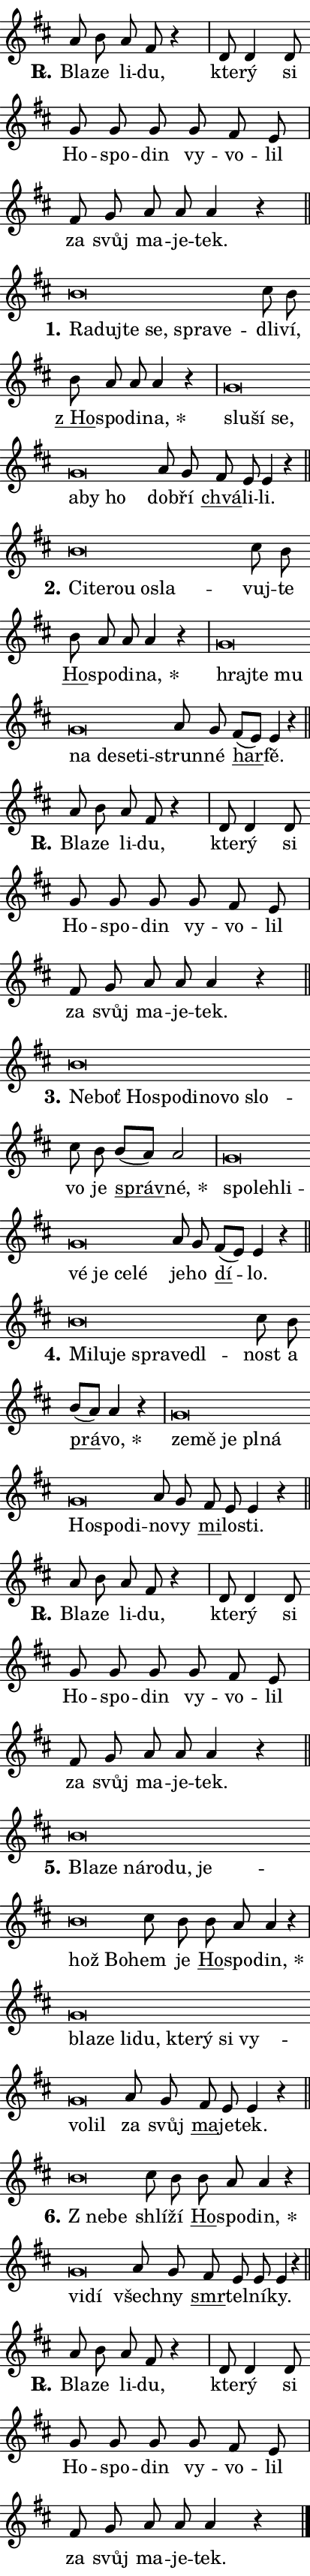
\version "2.22.1"
\header { tagline = "" }
\paper {
  indent = 0\cm
  top-margin = 0\cm
  right-margin = 0\cm
  bottom-margin = 0\cm
  left-margin = 0\cm
  paper-width = 7\cm
  page-breaking = #ly:one-page-breaking
  system-system-spacing.basic-distance = #11
  score-system-spacing.basic-distance = #11
  ragged-last = ##f
}


%% Author: Thomas Morley
%% https://lists.gnu.org/archive/html/lilypond-user/2020-05/msg00002.html
#(define (line-position grob)
"Returns position of @var[grob} in current system:
   @code{'start}, if at first time-step
   @code{'end}, if at last time-step
   @code{'middle} otherwise
"
  (let* ((col (ly:item-get-column grob))
         (ln (ly:grob-object col 'left-neighbor))
         (rn (ly:grob-object col 'right-neighbor))
         (col-to-check-left (if (ly:grob? ln) ln col))
         (col-to-check-right (if (ly:grob? rn) rn col))
         (break-dir-left
           (and
             (ly:grob-property col-to-check-left 'non-musical #f)
             (ly:item-break-dir col-to-check-left)))
         (break-dir-right
           (and
             (ly:grob-property col-to-check-right 'non-musical #f)
             (ly:item-break-dir col-to-check-right))))
        (cond ((eqv? 1 break-dir-left) 'start)
              ((eqv? -1 break-dir-right) 'end)
              (else 'middle))))

#(define (tranparent-at-line-position vctor)
  (lambda (grob)
  "Relying on @code{line-position} select the relevant enry from @var{vctor}.
Used to determine transparency,"
    (case (line-position grob)
      ((end) (not (vector-ref vctor 0)))
      ((middle) (not (vector-ref vctor 1)))
      ((start) (not (vector-ref vctor 2))))))

noteHeadBreakVisibility =
#(define-music-function (break-visibility)(vector?)
"Makes @code{NoteHead}s transparent relying on @var{break-visibility}"
#{
  \override NoteHead.transparent =
    #(tranparent-at-line-position break-visibility)
#})

#(define delete-ledgers-for-transparent-note-heads
  (lambda (grob)
    "Reads whether a @code{NoteHead} is transparent.
If so this @code{NoteHead} is removed from @code{'note-heads} from
@var{grob}, which is supposed to be @code{LedgerLineSpanner}.
As a result ledgers are not printed for this @code{NoteHead}"
    (let* ((nhds-array (ly:grob-object grob 'note-heads))
           (nhds-list
             (if (ly:grob-array? nhds-array)
                 (ly:grob-array->list nhds-array)
                 '()))
           ;; Relies on the transparent-property being done before
           ;; Staff.LedgerLineSpanner.after-line-breaking is executed.
           ;; This is fragile ...
           (to-keep
             (remove
               (lambda (nhd)
                 (ly:grob-property nhd 'transparent #f))
               nhds-list)))
      ;; TODO find a better method to iterate over grob-arrays, similiar
      ;; to filter/remove etc for lists
      ;; For now rebuilt from scratch
      (set! (ly:grob-object grob 'note-heads)  '())
      (for-each
        (lambda (nhd)
          (ly:pointer-group-interface::add-grob grob 'note-heads nhd))
        to-keep))))

hideNotes = {
  \noteHeadBreakVisibility #begin-of-line-visible
}
unHideNotes = {
  \noteHeadBreakVisibility #all-visible
}

% work-around for resetting accidentals
% https://lilypond.org/doc/v2.23/Documentation/notation/displaying-rhythms#unmetered-music
cadenzaMeasure = {
  \cadenzaOff
  \partial 1024 s1024
  \cadenzaOn
}

#(define-markup-command (accent layout props text) (markup?)
  "Underline accented syllable"
  (interpret-markup layout props
    #{\markup \override #'(offset . 4.3) \underline { #text }#}))

responsum = \markup \concat {
  "R" \hspace #-1.05 \path #0.1 #'((moveto 0 0.07) (lineto 0.9 0.8)) \hspace #0.05 "."
}

\layout {
    \context {
        \Staff
        \remove "Time_signature_engraver"
        \override LedgerLineSpanner.after-line-breaking = #delete-ledgers-for-transparent-note-heads
    }
    \context {
        \Voice {
            \override NoteHead.output-attributes = #'((class . "notehead"))
            \override Hairpin.height = #0.55
        }
    }
    \context {
        \Lyrics {
            \override StanzaNumber.output-attributes = #'((class . "stanzanumber"))
            \override LyricSpace.minimum-distance = #0.9
            \override LyricText.font-name = #"TeX Gyre Schola"
            \override LyricText.font-size = 1
            \override StanzaNumber.font-name = #"TeX Gyre Schola Bold"
            \override StanzaNumber.font-size = 1
        }
    }
}

% magnetic-lyrics.ily
%
%   written by
%     Jean Abou Samra <jean@abou-samra.fr>
%     Werner Lemberg <wl@gnu.org>
%
%   adapted by
%     Jiri Hon <jiri.hon@gmail.com>
%
% Version 2022-Apr-15

% https://www.mail-archive.com/lilypond-user@gnu.org/msg149350.html

#(define (Left_hyphen_pointer_engraver context)
   "Collect syllable-hyphen-syllable occurrences in lyrics and store
them in properties.  This engraver only looks to the left.  For
example, if the lyrics input is @code{foo -- bar}, it does the
following.

@itemize @bullet
@item
Set the @code{text} property of the @code{LyricHyphen} grob between
@q{foo} and @q{bar} to @code{foo}.

@item
Set the @code{left-hyphen} property of the @code{LyricText} grob with
text @q{foo} to the @code{LyricHyphen} grob between @q{foo} and
@q{bar}.
@end itemize

Use this auxiliary engraver in combination with the
@code{lyric-@/text::@/apply-@/magnetic-@/offset!} hook."
   (let ((hyphen #f)
         (text #f))
     (make-engraver
      (acknowledgers
       ((lyric-syllable-interface engraver grob source-engraver)
        (set! text grob)))
      (end-acknowledgers
       ((lyric-hyphen-interface engraver grob source-engraver)
        ;(when (not (grob::has-interface grob 'lyric-space-interface))
          (set! hyphen grob)));)
      ((stop-translation-timestep engraver)
       (when (and text hyphen)
         (ly:grob-set-object! text 'left-hyphen hyphen))
       (set! text #f)
       (set! hyphen #f)))))

#(define (lyric-text::apply-magnetic-offset! grob)
   "If the space between two syllables is less than the value in
property @code{LyricText@/.details@/.squash-threshold}, move the right
syllable to the left so that it gets concatenated with the left
syllable.

Use this function as a hook for
@code{LyricText@/.after-@/line-@/breaking} if the
@code{Left_@/hyphen_@/pointer_@/engraver} is active."
   (let ((hyphen (ly:grob-object grob 'left-hyphen #f)))
     (when hyphen
       (let ((left-text (ly:spanner-bound hyphen LEFT)))
         (when (grob::has-interface left-text 'lyric-syllable-interface)
           (let* ((common (ly:grob-common-refpoint grob left-text X))
                  (this-x-ext (ly:grob-extent grob common X))
                  (left-x-ext
                   (begin
                     ;; Trigger magnetism for left-text.
                     (ly:grob-property left-text 'after-line-breaking)
                     (ly:grob-extent left-text common X)))
                  ;; `delta` is the gap width between two syllables.
                  (delta (- (interval-start this-x-ext)
                            (interval-end left-x-ext)))
                  (details (ly:grob-property grob 'details))
                  (threshold (assoc-get 'squash-threshold details 0.2)))
             (when (< delta threshold)
               (let* (;; We have to manipulate the input text so that
                      ;; ligatures crossing syllable boundaries are not
                      ;; disabled.  For languages based on the Latin
                      ;; script this is essentially a beautification.
                      ;; However, for non-Western scripts it can be a
                      ;; necessity.
                      (lt (ly:grob-property left-text 'text))
                      (rt (ly:grob-property grob 'text))
                      (is-space (grob::has-interface hyphen 'lyric-space-interface))
                      (space (if is-space " " ""))
                      (space-markup (grob-interpret-markup grob " "))
                      (space-size (interval-length (ly:stencil-extent space-markup X)))
                      (extra-delta (if is-space space-size 0))
                      ;; Append new syllable.
                      (ltrt-space (if (and (string? lt) (string? rt))
                                (string-append lt space rt)
                                (make-concat-markup (list lt space rt))))
                      ;; Right-align `ltrt` to the right side.
                      (ltrt-space-markup (grob-interpret-markup
                               grob
                               (make-translate-markup
                                (cons (interval-length this-x-ext) 0)
                                (make-right-align-markup ltrt-space)))))
                 (begin
                   ;; Don't print `left-text`.
                   (ly:grob-set-property! left-text 'stencil #f)
                   ;; Set text and stencil (which holds all collected
                   ;; syllables so far) and shift it to the left.
                   (ly:grob-set-property! grob 'text ltrt-space)
                   (ly:grob-set-property! grob 'stencil ltrt-space-markup)
                   (ly:grob-translate-axis! grob (- (- delta extra-delta)) X))))))))))


#(define (lyric-hyphen::displace-bounds-first grob)
   ;; Make very sure this callback isn't triggered too early.
   (let ((left (ly:spanner-bound grob LEFT))
         (right (ly:spanner-bound grob RIGHT)))
     (ly:grob-property left 'after-line-breaking)
     (ly:grob-property right 'after-line-breaking)
     (ly:lyric-hyphen::print grob)))

squashThreshold = #0.4

\layout {
  \context {
    \Lyrics
    \consists #Left_hyphen_pointer_engraver
    \override LyricText.after-line-breaking =
      #lyric-text::apply-magnetic-offset!
    \override LyricHyphen.stencil = #lyric-hyphen::displace-bounds-first
    \override LyricText.details.squash-threshold = \squashThreshold
    \override LyricHyphen.minimum-distance = 0
    \override LyricHyphen.minimum-length = \squashThreshold
  }
}

squash = \override LyricText.details.squash-threshold = 9999
unSquash = \override LyricText.details.squash-threshold = \squashThreshold

left = \override LyricText.self-alignment-X = #LEFT
unLeft = \revert LyricText.self-alignment-X

starOffset = #(lambda (grob) 
                (let ((x_offset (ly:self-alignment-interface::aligned-on-x-parent grob)))
                  (if (= x_offset 0) 0 (+ x_offset 1.2))))

star = #(define-music-function (syllable)(string?)
"Append star separator at the end of a syllable"
#{
  \once \override LyricText.X-offset = #starOffset
  \lyricmode { \markup {
    #syllable
    \override #'((font-name . "TeX Gyre Schola Bold")) \hspace #0.2 \lower #0.65 \larger "*"
  } }
#})

starAccent = #(define-music-function (syllable)(string?)
"Append star separator at the end of a syllable and make accent"
#{
  \once \override LyricText.X-offset = #starOffset
  \lyricmode { \markup {
    \accent #syllable
    \override #'((font-name . "TeX Gyre Schola Bold")) \hspace #0.2 \lower #0.65 \larger "*"
  } }
#})

breath = #(define-music-function (syllable)(string?)
"Append breathing indicator at the end of a syllable"
#{
  \lyricmode { \markup { #syllable "+" } }
#})

optionalBreath = #(define-music-function (syllable)(string?)
"Append optional breathing indicator at the end of a syllable"
#{
  \lyricmode { \markup { #syllable "(+)" } }
#})


\score {
    <<
        \new Voice = "melody" { \cadenzaOn \key d \major \relative { a'8 b a fis r4 \cadenzaMeasure \bar "|" d8 d4 d8 \bar "" g g g \bar "" g fis e \cadenzaMeasure \bar "|" fis g a a a4 r \cadenzaMeasure \bar "||" \break }
\relative { b'\breve*1/16 \hideNotes \breve*1/16 \bar "" \breve*1/16 \bar "" \breve*1/16 \bar "" \breve*1/16 \breve*1/16 \bar "" \unHideNotes cis8 b \bar "" b a a a4 r \cadenzaMeasure \bar "|" g\breve*1/16 \hideNotes \breve*1/16 \bar "" \breve*1/16 \bar "" \breve*1/16 \bar "" \breve*1/16 \breve*1/16 \bar "" \unHideNotes a8 g \bar "" fis e e4 r \cadenzaMeasure \bar "||" \break }
\relative { b'\breve*1/16 \hideNotes \breve*1/16 \bar "" \breve*1/16 \bar "" \breve*1/16 \breve*1/16 \bar "" \unHideNotes cis8 b \bar "" b a a a4 r \cadenzaMeasure \bar "|" g\breve*1/16 \hideNotes \breve*1/16 \bar "" \breve*1/16 \bar "" \breve*1/16 \bar "" \breve*1/16 \bar "" \breve*1/16 \breve*1/16 \bar "" \unHideNotes a8 g \bar "" fis[( e)] e4 r \cadenzaMeasure \bar "||" \break }
\relative { a'8 b a fis r4 \cadenzaMeasure \bar "|" d8 d4 d8 \bar "" g g g \bar "" g fis e \cadenzaMeasure \bar "|" fis g a a a4 r \cadenzaMeasure \bar "||" \break }
\relative { b'\breve*1/16 \hideNotes \breve*1/16 \bar "" \breve*1/16 \bar "" \breve*1/16 \bar "" \breve*1/16 \bar "" \breve*1/16 \bar "" \breve*1/16 \breve*1/16 \bar "" \unHideNotes cis8 b \bar "" b[( a)] a2 \cadenzaMeasure \bar "|" g\breve*1/16 \hideNotes \breve*1/16 \bar "" \breve*1/16 \bar "" \breve*1/16 \bar "" \breve*1/16 \bar "" \breve*1/16 \breve*1/16 \bar "" \unHideNotes a8 g \bar "" fis[( e)] e4 r \cadenzaMeasure \bar "||" \break }
\relative { b'\breve*1/16 \hideNotes \breve*1/16 \bar "" \breve*1/16 \bar "" \breve*1/16 \bar "" \breve*1/16 \breve*1/16 \bar "" \unHideNotes cis8 b \bar "" b[( a)] a4 r \cadenzaMeasure \bar "|" g\breve*1/16 \hideNotes \breve*1/16 \bar "" \breve*1/16 \bar "" \breve*1/16 \bar "" \breve*1/16 \bar "" \breve*1/16 \bar "" \breve*1/16 \breve*1/16 \bar "" \unHideNotes a8 g \bar "" fis e e4 r \cadenzaMeasure \bar "||" \break }
\relative { a'8 b a fis r4 \cadenzaMeasure \bar "|" d8 d4 d8 \bar "" g g g \bar "" g fis e \cadenzaMeasure \bar "|" fis g a a a4 r \cadenzaMeasure \bar "||" \break }
\relative { b'\breve*1/16 \hideNotes \breve*1/16 \bar "" \breve*1/16 \bar "" \breve*1/16 \bar "" \breve*1/16 \bar "" \breve*1/16 \bar "" \breve*1/16 \breve*1/16 \bar "" \unHideNotes cis8 b \bar "" b a a4 r \cadenzaMeasure \bar "|" g\breve*1/16 \hideNotes \breve*1/16 \bar "" \breve*1/16 \bar "" \breve*1/16 \bar "" \breve*1/16 \bar "" \breve*1/16 \bar "" \breve*1/16 \bar "" \breve*1/16 \bar "" \breve*1/16 \breve*1/16 \bar "" \unHideNotes a8 g \bar "" fis e e4 r \cadenzaMeasure \bar "||" \break }
\relative { b'\breve*1/16 \hideNotes \breve*1/16 \bar "" \unHideNotes cis8 b \bar "" b a a4 r \cadenzaMeasure \bar "|" g\breve*1/16 \hideNotes \breve*1/16 \bar "" \unHideNotes a8 g \bar "" fis e e e4 r \cadenzaMeasure \bar "||" \break }
\relative { a'8 b a fis r4 \cadenzaMeasure \bar "|" d8 d4 d8 \bar "" g g g \bar "" g fis e \cadenzaMeasure \bar "|" fis g a a a4 r \cadenzaMeasure \bar "||" \break } \bar "|." }
        \new Lyrics \lyricsto "melody" { \lyricmode { \set stanza = \responsum
Bla -- ze li -- du, kte -- rý si Ho -- spo -- din vy -- vo -- lil za svůj ma -- je -- tek.
\set stanza = "1."
\left Ra -- \squash duj -- te se, spra -- ve -- \unLeft \unSquash dli -- ví, \markup \accent "z Ho" -- spo -- di -- \star na, \left slu -- \squash ší se, a -- by ho \unLeft \unSquash dob -- ří \markup \accent chvá -- li -- li.
\set stanza = "2."
\left Ci -- \squash te -- rou o -- sla -- \unLeft \unSquash vuj -- te \markup \accent Ho -- spo -- di -- \star na, \left hraj -- \squash te mu na de -- se -- ti -- \unLeft \unSquash strun -- né \markup \accent har -- fě.
\set stanza = \responsum
Bla -- ze li -- du, kte -- rý si Ho -- spo -- din vy -- vo -- lil za svůj ma -- je -- tek.
\set stanza = "3."
\left Ne -- \squash boť Ho -- spo -- di -- no -- vo slo -- \unLeft \unSquash vo je \markup \accent správ -- \star né, \left spo -- \squash leh -- li -- vé je ce -- lé \unLeft \unSquash je -- ho \markup \accent dí -- lo.
\set stanza = "4."
\left Mi -- \squash lu -- je spra -- ve -- dl -- \unLeft \unSquash nost a \markup \accent prá -- \star vo, \left ze -- \squash mě je pl -- ná Ho -- spo -- di -- \unLeft \unSquash no -- vy \markup \accent mi -- lo -- sti.
\set stanza = \responsum
Bla -- ze li -- du, kte -- rý si Ho -- spo -- din vy -- vo -- lil za svůj ma -- je -- tek.
\set stanza = "5."
\left Bla -- \squash ze ná -- ro -- du, je -- hož Bo -- \unLeft \unSquash hem je \markup \accent Ho -- spo -- \star din, \left bla -- \squash ze li -- du, kte -- rý si vy -- vo -- lil \unLeft \unSquash za svůj \markup \accent ma -- je -- tek.
\set stanza = "6."
\left "Z ne" -- \squash be \unLeft \unSquash shlí -- ží \markup \accent Ho -- spo -- \star din, \left vi -- \squash dí \unLeft \unSquash všech -- ny \markup \accent smr -- tel -- ní -- ky.
\set stanza = \responsum
Bla -- ze li -- du, kte -- rý si Ho -- spo -- din vy -- vo -- lil za svůj ma -- je -- tek. } }
    >>
    \layout {}
}
